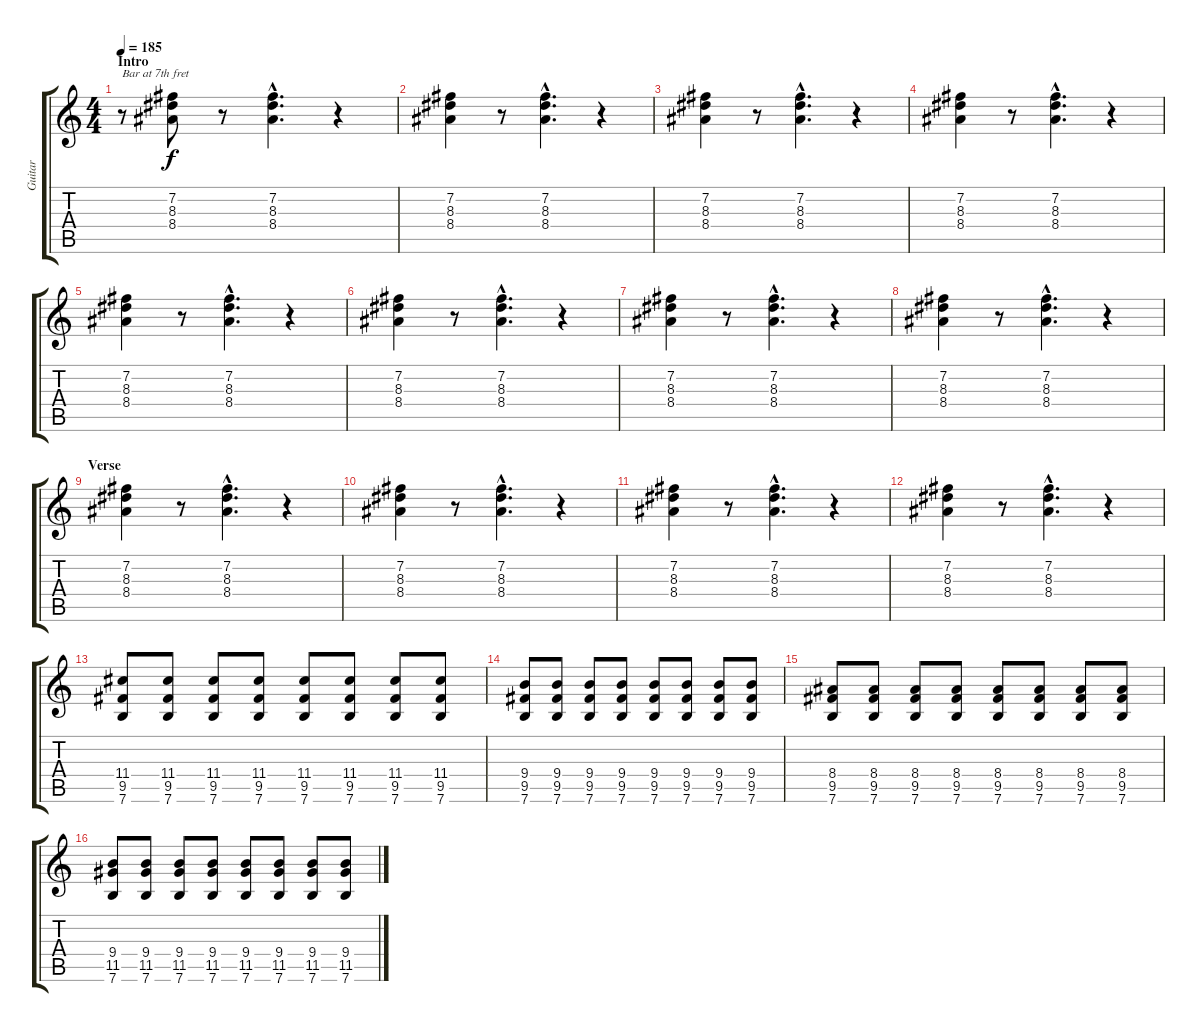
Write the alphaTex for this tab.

\track ("Guitar" "Guitar") {instrument distortionguitar}
\staff {score tabs}
\tuning (E4 B3 G3 D3 A2 E2) {hide}
\ts (4 4)
\section ("" "Intro")
\tempo 185
\clef g2
\ks c
r.8{txt "Bar at 7th fret" dy f instrument distortionguitar} (7.2 8.3 8.4).8 r.8 (7.2{hac} 8.3{hac} 8.4{hac}).4{d} r.4 |
(7.2 8.3 8.4).4 r.8 (7.2{hac} 8.3{hac} 8.4{hac}).4{d} r.4 |
(7.2 8.3 8.4).4 r.8 (7.2{hac} 8.3{hac} 8.4{hac}).4{d} r.4 |
(7.2 8.3 8.4).4 r.8 (7.2{hac} 8.3{hac} 8.4{hac}).4{d} r.4 |
(7.2 8.3 8.4).4 r.8 (7.2{hac} 8.3{hac} 8.4{hac}).4{d} r.4 |
(7.2 8.3 8.4).4 r.8 (7.2{hac} 8.3{hac} 8.4{hac}).4{d} r.4 |
(7.2 8.3 8.4).4 r.8 (7.2{hac} 8.3{hac} 8.4{hac}).4{d} r.4 |
(7.2 8.3 8.4).4 r.8 (7.2{hac} 8.3{hac} 8.4{hac}).4{d} r.4 |
\section ("" "Verse")
(7.2 8.3 8.4).4 r.8 (7.2{hac} 8.3{hac} 8.4{hac}).4{d} r.4 |
(7.2 8.3 8.4).4 r.8 (7.2{hac} 8.3{hac} 8.4{hac}).4{d} r.4 |
(7.2 8.3 8.4).4 r.8 (7.2{hac} 8.3{hac} 8.4{hac}).4{d} r.4 |
(7.2 8.3 8.4).4 r.8 (7.2{hac} 8.3{hac} 8.4{hac}).4{d} r.4 |
(11.4 9.5 7.6).8 (11.4 9.5 7.6).8 (11.4 9.5 7.6).8 (11.4 9.5 7.6).8 (11.4 9.5 7.6).8 (11.4 9.5 7.6).8 (11.4 9.5 7.6).8 (11.4 9.5 7.6).8 |
(9.4 9.5 7.6).8 (9.4 9.5 7.6).8 (9.4 9.5 7.6).8 (9.4 9.5 7.6).8 (9.4 9.5 7.6).8 (9.4 9.5 7.6).8 (9.4 9.5 7.6).8 (9.4 9.5 7.6).8 |
(8.4 9.5 7.6).8 (8.4 9.5 7.6).8 (8.4 9.5 7.6).8 (8.4 9.5 7.6).8 (8.4 9.5 7.6).8 (8.4 9.5 7.6).8 (8.4 9.5 7.6).8 (8.4 9.5 7.6).8 |
(9.4 11.5 7.6).8 (9.4 11.5 7.6).8 (9.4 11.5 7.6).8 (9.4 11.5 7.6).8 (9.4 11.5 7.6).8 (9.4 11.5 7.6).8 (9.4 11.5 7.6).8 (9.4 11.5 7.6).8
